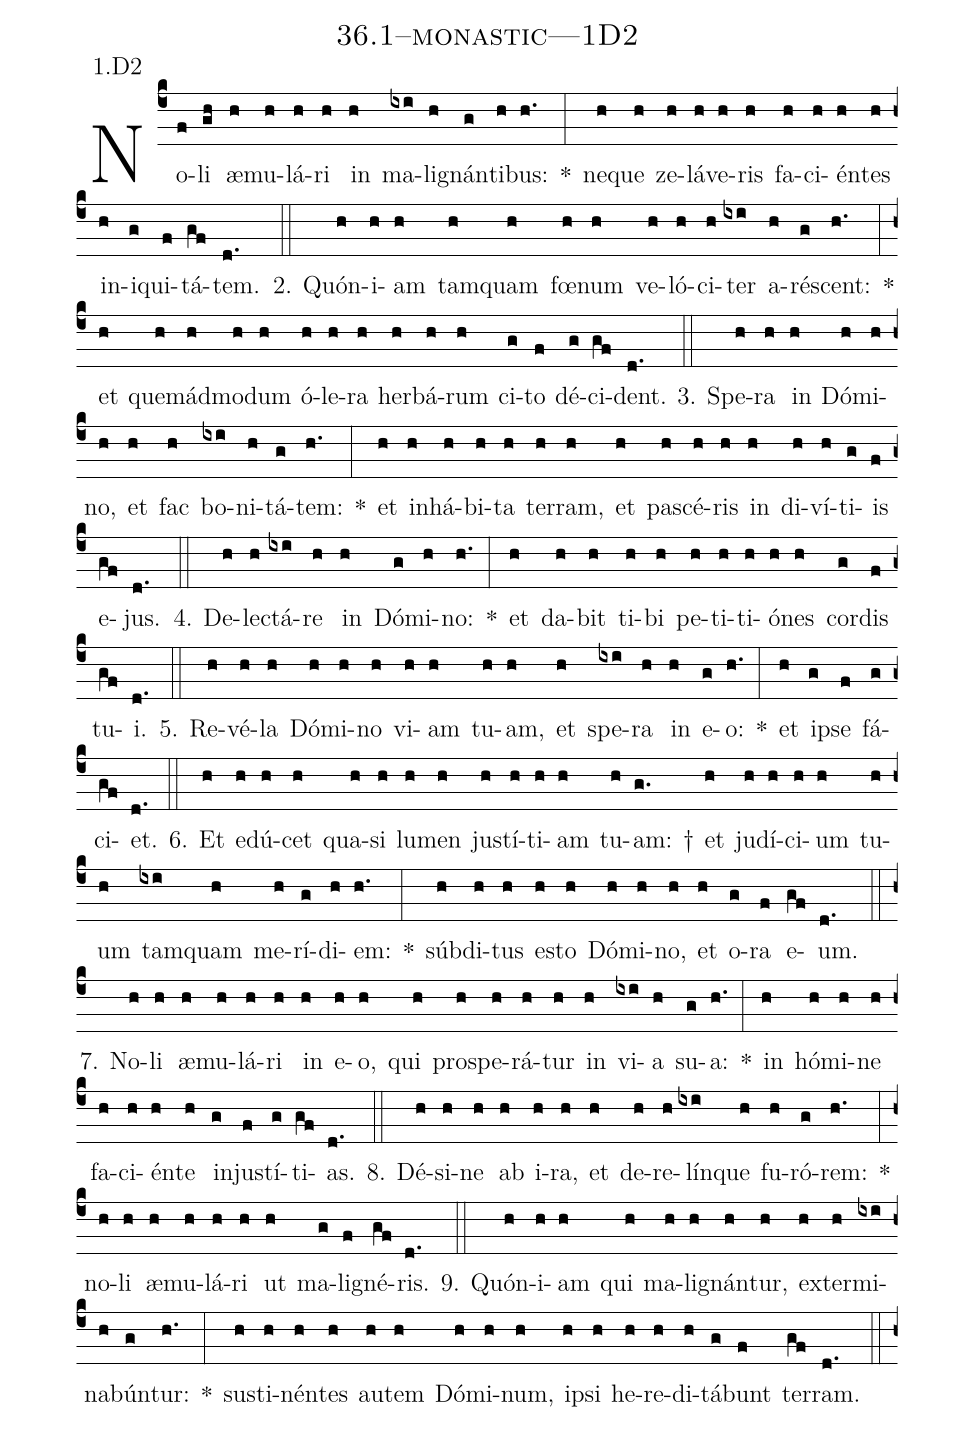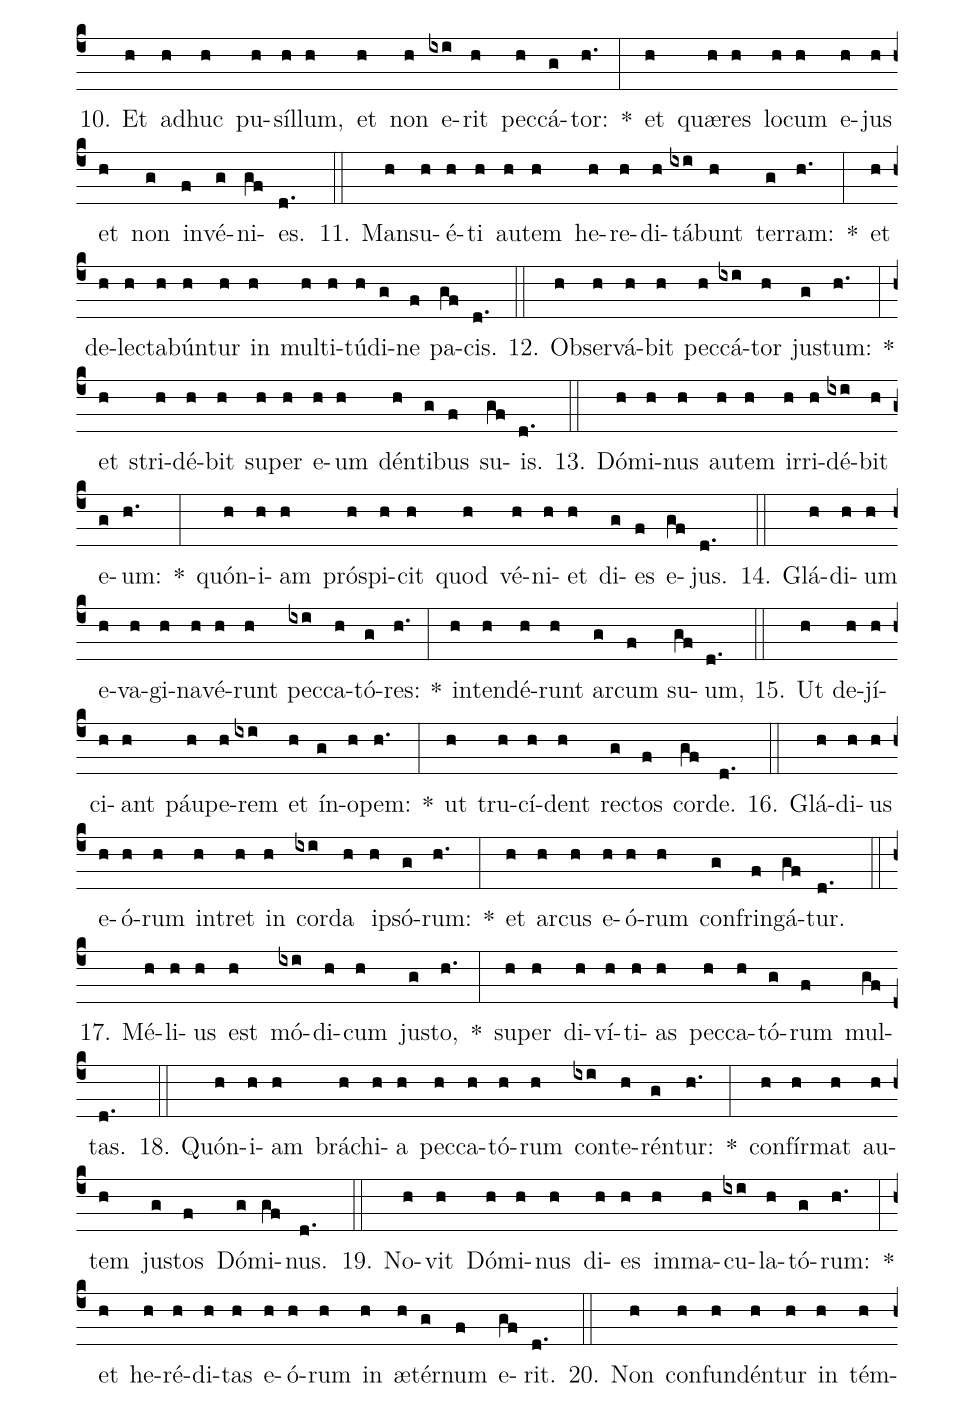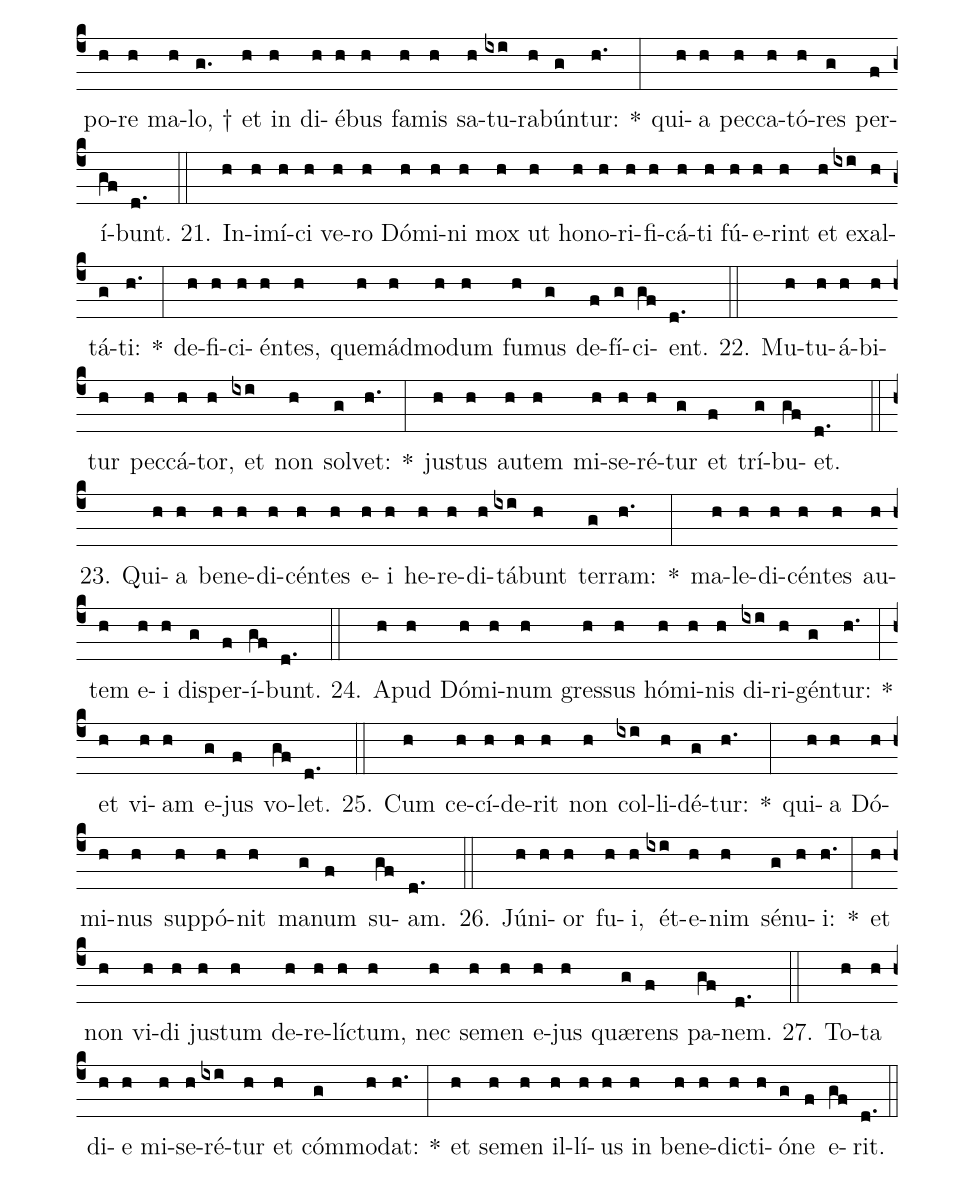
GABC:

name: 36.1--monastic---1D2;
annotation: 1.D2;
%%
(c4)No(f)li(gh) æ(h)mu(h)lá(h)ri(h) in(h) ma(ixi)li(h)gnán(g)ti(h)bus:(h.) *(:) ne(h)que(h) ze(h)lá(h)ve(h)ris(h) fa(h)ci(h)én(h)tes(h) in(h)i(g)qui(f)tá(gf)tem.(d.) (::)
2. Quón(h)i(h)am(h) tam(h)quam(h) fœ(h)num(h) ve(h)ló(h)ci(h)ter(ixi) a(h)ré(g)scent:(h.) *(:) et(h) quem(h)ád(h)mo(h)dum(h) ó(h)le(h)ra(h) her(h)bá(h)rum(h) ci(g)to(f) dé(g)ci(gf)dent.(d.) (::)
3. Spe(h)ra(h) in(h) Dó(h)mi(h)no,(h) et(h) fac(h) bo(ixi)ni(h)tá(g)tem:(h.) *(:) et(h) in(h)há(h)bi(h)ta(h) ter(h)ram,(h) et(h) pa(h)scé(h)ris(h) in(h) di(h)ví(h)ti(g)is(f) e(gf)jus.(d.) (::)
4. De(h)lec(h)tá(ixi)re(h) in(h) Dó(g)mi(h)no:(h.) *(:) et(h) da(h)bit(h) ti(h)bi(h) pe(h)ti(h)ti(h)ó(h)nes(h) cor(g)dis(f) tu(gf)i.(d.) (::)
5. Re(h)vé(h)la(h) Dó(h)mi(h)no(h) vi(h)am(h) tu(h)am,(h) et(h) spe(ixi)ra(h) in(h) e(g)o:(h.) *(:) et(h) ip(g)se(f) fá(g)ci(gf)et.(d.) (::)
6. Et(h) e(h)dú(h)cet(h) qua(h)si(h) lu(h)men(h) jus(h)tí(h)ti(h)am(h) tu(h)am: †(g.) et(h) ju(h)dí(h)ci(h)um(h) tu(h)um(h) tam(ixi)quam(h) me(h)rí(g)di(h)em:(h.) *(:) súb(h)di(h)tus(h) es(h)to(h) Dó(h)mi(h)no,(h) et(h) o(g)ra(f) e(gf)um.(d.) (::)
7. No(h)li(h) æ(h)mu(h)lá(h)ri(h) in(h) e(h)o,(h) qui(h) pro(h)spe(h)rá(h)tur(h) in(h) vi(ixi)a(h) su(g)a:(h.) *(:) in(h) hó(h)mi(h)ne(h) fa(h)ci(h)én(h)te(h) in(g)jus(f)tí(g)ti(gf)as.(d.) (::)
8. Dé(h)si(h)ne(h) ab(h) i(h)ra,(h) et(h) de(h)re(h)lín(ixi)que(h) fu(h)ró(g)rem:(h.) *(:) no(h)li(h) æ(h)mu(h)lá(h)ri(h) ut(h) ma(g)li(f)gné(gf)ris.(d.) (::)
9. Quón(h)i(h)am(h) qui(h) ma(h)li(h)gnán(h)tur,(h) ex(h)ter(h)mi(ixi)na(h)bún(g)tur:(h.) *(:) sus(h)ti(h)nén(h)tes(h) au(h)tem(h) Dó(h)mi(h)num,(h) ip(h)si(h) he(h)re(h)di(h)tá(g)bunt(f) ter(gf)ram.(d.) (::)
10. Et(h) ad(h)huc(h) pu(h)síl(h)lum,(h) et(h) non(h) e(ixi)rit(h) pec(h)cá(g)tor:(h.) *(:) et(h) quæ(h)res(h) lo(h)cum(h) e(h)jus(h) et(h) non(g) in(f)vé(g)ni(gf)es.(d.) (::)
11. Man(h)su(h)é(h)ti(h) au(h)tem(h) he(h)re(h)di(h)tá(ixi)bunt(h) ter(g)ram:(h.) *(:) et(h) de(h)lec(h)ta(h)bún(h)tur(h) in(h) mul(h)ti(h)tú(h)di(g)ne(f) pa(gf)cis.(d.) (::)
12. Ob(h)ser(h)vá(h)bit(h) pec(h)cá(ixi)tor(h) jus(g)tum:(h.) *(:) et(h) stri(h)dé(h)bit(h) su(h)per(h) e(h)um(h) dén(h)ti(g)bus(f) su(gf)is.(d.) (::)
13. Dó(h)mi(h)nus(h) au(h)tem(h) ir(h)ri(h)dé(ixi)bit(h) e(g)um:(h.) *(:) quón(h)i(h)am(h) pró(h)spi(h)cit(h) quod(h) vé(h)ni(h)et(h) di(g)es(f) e(gf)jus.(d.) (::)
14. Glá(h)di(h)um(h) e(h)va(h)gi(h)na(h)vé(h)runt(h) pec(ixi)ca(h)tó(g)res:(h.) *(:) in(h)ten(h)dé(h)runt(h) ar(g)cum(f) su(gf)um,(d.) (::)
15. Ut(h) de(h)jí(h)ci(h)ant(h) páu(h)pe(h)rem(ixi) et(h) ín(g)o(h)pem:(h.) *(:) ut(h) tru(h)cí(h)dent(h) rec(g)tos(f) cor(gf)de.(d.) (::)
16. Glá(h)di(h)us(h) e(h)ó(h)rum(h) in(h)tret(h) in(h) cor(ixi)da(h) ip(h)só(g)rum:(h.) *(:) et(h) ar(h)cus(h) e(h)ó(h)rum(h) con(g)frin(f)gá(gf)tur.(d.) (::)
17. Mé(h)li(h)us(h) est(h) mó(ixi)di(h)cum(h) jus(g)to,(h.) *(:) su(h)per(h) di(h)ví(h)ti(h)as(h) pec(h)ca(h)tó(g)rum(f) mul(gf)tas.(d.) (::)
18. Quón(h)i(h)am(h) brá(h)chi(h)a(h) pec(h)ca(h)tó(h)rum(h) con(ixi)te(h)rén(g)tur:(h.) *(:) con(h)fír(h)mat(h) au(h)tem(h) jus(g)tos(f) Dó(g)mi(gf)nus.(d.) (::)
19. No(h)vit(h) Dó(h)mi(h)nus(h) di(h)es(h) im(h)ma(h)cu(ixi)la(h)tó(g)rum:(h.) *(:) et(h) he(h)ré(h)di(h)tas(h) e(h)ó(h)rum(h) in(h) æ(h)tér(g)num(f) e(gf)rit.(d.) (::)
20. Non(h) con(h)fun(h)dén(h)tur(h) in(h) tém(h)po(h)re(h) ma(h)lo, †(g.) et(h) in(h) di(h)é(h)bus(h) fa(h)mis(h) sa(h)tu(ixi)ra(h)bún(g)tur:(h.) *(:) qui(h)a(h) pec(h)ca(h)tó(h)res(g) per(f)í(gf)bunt.(d.) (::)
21. In(h)i(h)mí(h)ci(h) ve(h)ro(h) Dó(h)mi(h)ni(h) mox(h) ut(h) ho(h)no(h)ri(h)fi(h)cá(h)ti(h) fú(h)e(h)rint(h) et(h) ex(ixi)al(h)tá(g)ti:(h.) *(:) de(h)fi(h)ci(h)én(h)tes,(h) quem(h)ád(h)mo(h)dum(h) fu(h)mus(g) de(f)fí(g)ci(gf)ent.(d.) (::)
22. Mu(h)tu(h)á(h)bi(h)tur(h) pec(h)cá(h)tor,(h) et(ixi) non(h) sol(g)vet:(h.) *(:) jus(h)tus(h) au(h)tem(h) mi(h)se(h)ré(h)tur(g) et(f) trí(g)bu(gf)et.(d.) (::)
23. Qui(h)a(h) be(h)ne(h)di(h)cén(h)tes(h) e(h)i(h) he(h)re(h)di(h)tá(ixi)bunt(h) ter(g)ram:(h.) *(:) ma(h)le(h)di(h)cén(h)tes(h) au(h)tem(h) e(h)i(h) dis(g)per(f)í(gf)bunt.(d.) (::)
24. A(h)pud(h) Dó(h)mi(h)num(h) gres(h)sus(h) hó(h)mi(h)nis(h) di(ixi)ri(h)gén(g)tur:(h.) *(:) et(h) vi(h)am(h) e(g)jus(f) vo(gf)let.(d.) (::)
25. Cum(h) ce(h)cí(h)de(h)rit(h) non(h) col(ixi)li(h)dé(g)tur:(h.) *(:) qui(h)a(h) Dó(h)mi(h)nus(h) sup(h)pó(h)nit(h) ma(g)num(f) su(gf)am.(d.) (::)
26. Jú(h)ni(h)or(h) fu(h)i,(h) ét(ixi)e(h)nim(h) sé(g)nu(h)i:(h.) *(:) et(h) non(h) vi(h)di(h) jus(h)tum(h) de(h)re(h)líc(h)tum,(h) nec(h) se(h)men(h) e(h)jus(h) quæ(g)rens(f) pa(gf)nem.(d.) (::)
27. To(h)ta(h) di(h)e(h) mi(h)se(h)ré(ixi)tur(h) et(h) cóm(g)mo(h)dat:(h.) *(:) et(h) se(h)men(h) il(h)lí(h)us(h) in(h) be(h)ne(h)dic(h)ti(h)ó(g)ne(f) e(gf)rit.(d.) (::)
